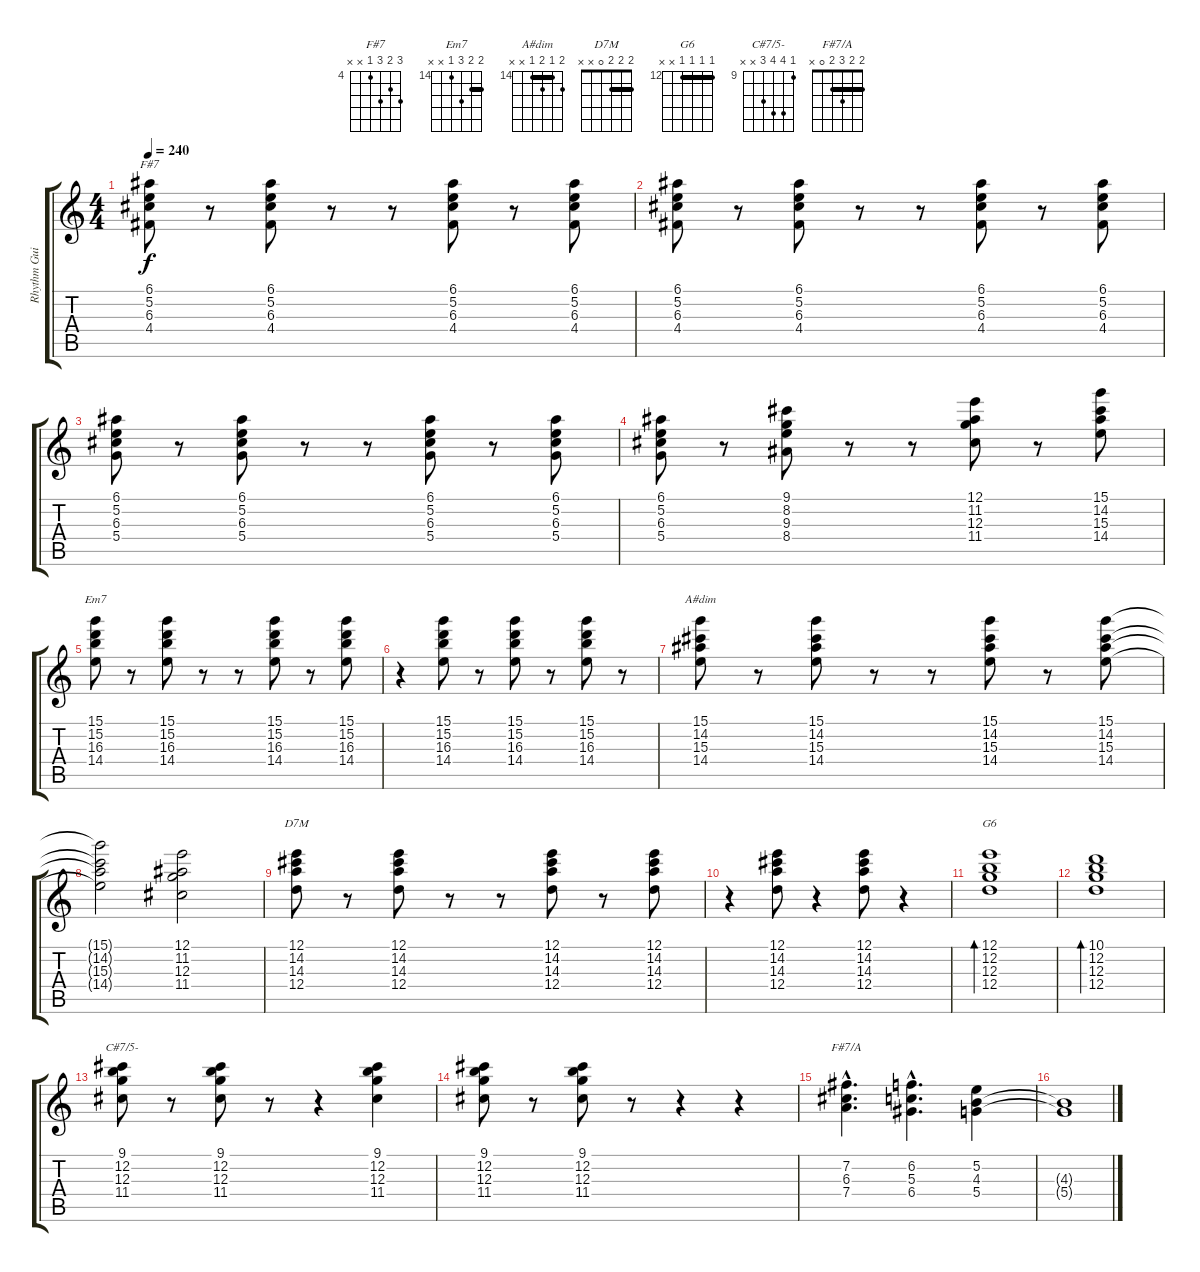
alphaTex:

\track ("Rhythm Guitar" "Rhythm Gui") {instrument electricguitarjazz}
\staff {score tabs}
\tuning (E4 B3 G3 D3 A2 E2) {hide}
\chord ("F#7" 6 5 6 4 x x) {firstfret 4}
\chord ("Em7" 15 15 16 14 x x) {firstfret 14 barre 15}
\chord ("A#dim" 15 14 15 14 x x) {firstfret 14 barre 14}
\chord ("D7M" 2 2 2 0 x x) {barre 2}
\chord ("G6" 12 12 12 12 x x) {firstfret 12 barre 12}
\chord ("C#7/5-" 9 12 12 11 x x) {firstfret 9}
\chord ("F#7/A" 2 2 3 2 0 x) {barre 2}
\ts (4 4)
\tempo 240
\clef g2
\ks c
(6.1 5.2 6.3 4.4).8{ch "F#7" dy f} r.8 (6.1 5.2 6.3 4.4).8 r.8 r.8 (6.1 5.2 6.3 4.4).8 r.8 (6.1 5.2 6.3 4.4).8 |
(6.1 5.2 6.3 4.4).8 r.8 (6.1 5.2 6.3 4.4).8 r.8 r.8 (6.1 5.2 6.3 4.4).8 r.8 (6.1 5.2 6.3 4.4).8 |
(6.1 5.2 6.3 5.4).8 r.8 (6.1 5.2 6.3 5.4).8 r.8 r.8 (6.1 5.2 6.3 5.4).8 r.8 (6.1 5.2 6.3 5.4).8 |
(6.1 5.2 6.3 5.4).8 r.8 (9.1 8.2 9.3 8.4).8 r.8 r.8 (12.1 11.2 12.3 11.4).8 r.8 (15.1 14.2 15.3 14.4).8 |
(15.1 15.2 16.3 14.4).8{ch "Em7"} r.8 (15.1 15.2 16.3 14.4).8 r.8 r.8 (15.1 15.2 16.3 14.4).8 r.8 (15.1 15.2 16.3 14.4).8 |
r.4 (15.1 15.2 16.3 14.4).8 r.8 (15.1 15.2 16.3 14.4).8 r.8 (15.1 15.2 16.3 14.4).8 r.8 |
(15.1 14.2 15.3 14.4).8{ch "A#dim"} r.8 (15.1 14.2 15.3 14.4).8 r.8 r.8 (15.1 14.2 15.3 14.4).8 r.8 (15.1 14.2 15.3 14.4).8 |
(15.1{t} 14.2{t} 15.3{t} 14.4{t}).2 (12.1 11.2 12.3 11.4).2 |
(12.1 14.2 14.3 12.4).8{ch "D7M"} r.8 (12.1 14.2 14.3 12.4).8 r.8 r.8 (12.1 14.2 14.3 12.4).8 r.8 (12.1 14.2 14.3 12.4).8 |
r.4 (12.1 14.2 14.3 12.4).8 r.4 (12.1 14.2 14.3 12.4).8 r.4 |
(12.1 12.2 12.3 12.4).1{bd 480 ch "G6"} |
(10.1 12.2 12.3 12.4).1{bd 480} |
(9.1 12.2 12.3 11.4).8{ch "C#7/5-"} r.8 (9.1 12.2 12.3 11.4).8 r.8 r.4 (9.1 12.2 12.3 11.4).4 |
(9.1 12.2 12.3 11.4).8 r.8 (9.1 12.2 12.3 11.4).8 r.8 r.4 r.4 |
(7.2{hac} 6.3{hac} 7.4{hac}).4{d ch "F#7/A"} (6.2{hac} 5.3{hac} 6.4{hac}).4{d} (5.2 4.3 5.4).4 |
(4.3{t} 5.4{t}).1
